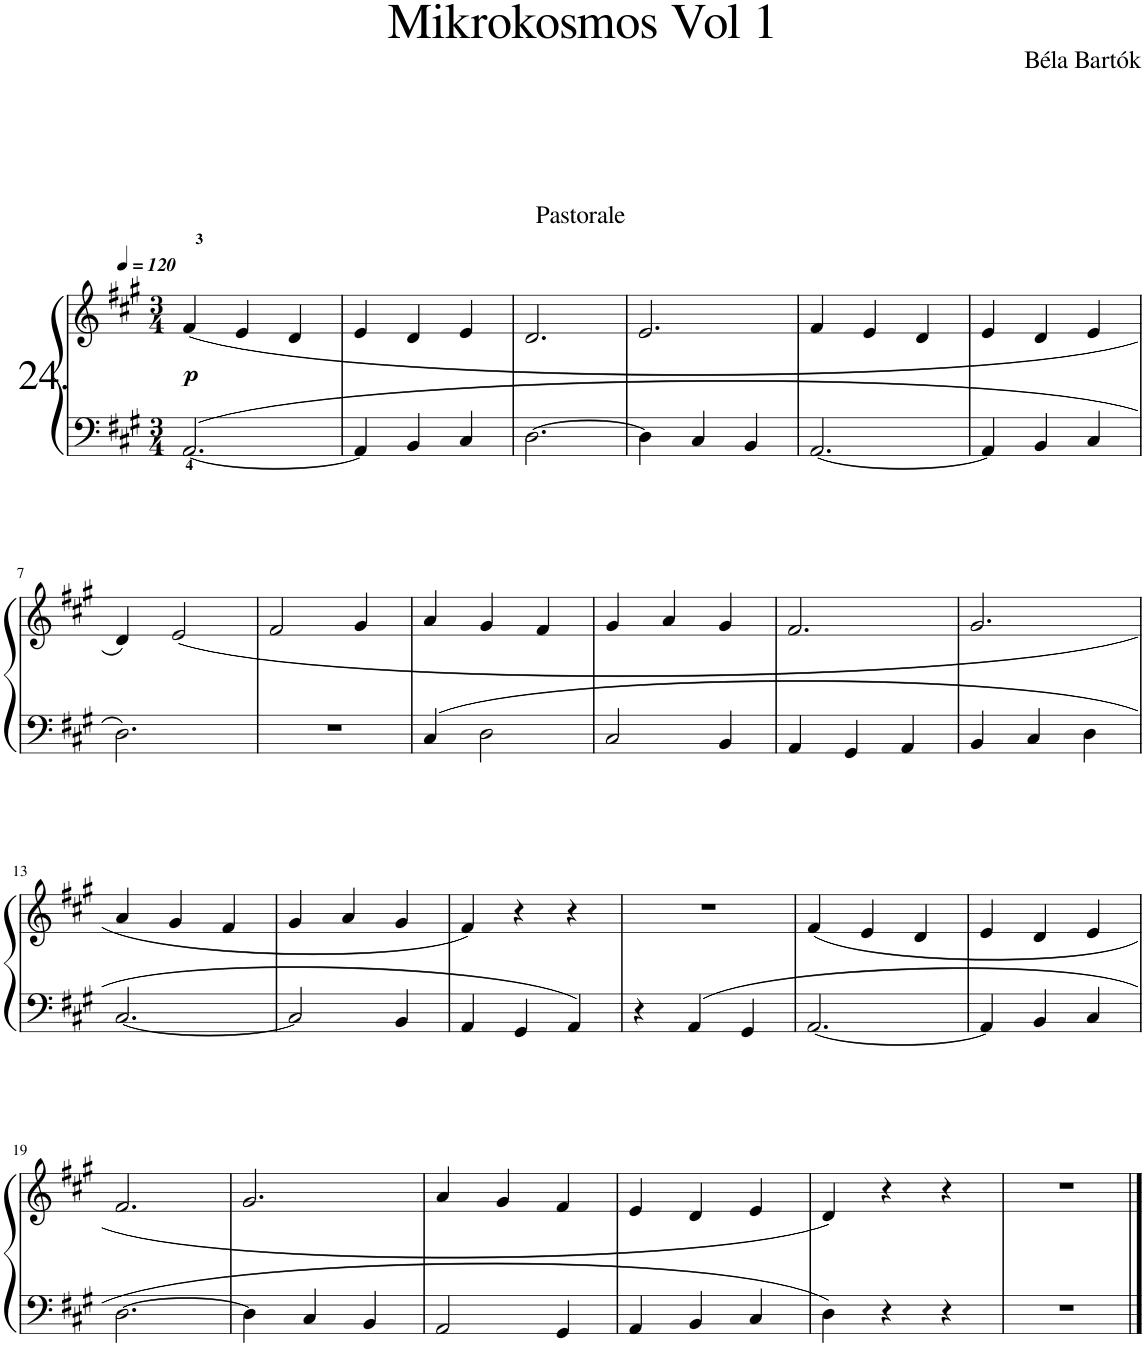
**kern	**kern	**dynam
*part1	*part1	*part1
*staff2	*staff1	*staff1/2
*I"Piano	*	*
*I'Pno.	*	*
*clefF4	*clefG2	*
*k[f#c#g#]	*k[f#c#g#]	*
*M3/4	*M3/4	*
*MM120	*MM120	*
=1	=1	=1
!	!	!LO:DY:b
[2.AA/	(4f#/	p
.	4e/	.
.	4d/	.
=2	=2	=2
4AA/]	4e/	.
4BB/	4d/	.
4C#/	4e/	.
=3	=3	=3
[2.D\	2.d/	.
=4	=4	=4
4D\]	2.e/	.
4C#/	.	.
4BB/	.	.
=5	=5	=5
[2.AA/	4f#/	.
.	4e/	.
.	4d/	.
=6	=6	=6
4AA/]	4e/	.
4BB/	4d/	.
4C#/	4e/	.
!!LO:LB:g=z
=7	=7	=7
2.D\	4d/)	.
.	(2e/	.
=8	=8	=8
2.r	2f#/	.
.	4g#/	.
=9	=9	=9
4C#/	4a/	.
2D\	4g#/	.
.	4f#/	.
=10	=10	=10
2C#/	4g#/	.
.	4a/	.
4BB/	4g#/	.
=11	=11	=11
4AA/	2.f#/	.
4GG#/	.	.
4AA/	.	.
=12	=12	=12
4BB/	2.g#/	.
4C#/	.	.
4D\	.	.
!!LO:LB:g=z
=13	=13	=13
[2.C#/	4a/	.
.	4g#/	.
.	4f#/	.
=14	=14	=14
2C#/]	4g#/	.
.	4a/	.
4BB/	4g#/	.
=15	=15	=15
4AA/	4f#/)	.
4GG#/	4r	.
4AA/	4r	.
=16	=16	=16
4r	2.r	.
4AA/	.	.
4GG#/	.	.
=17	=17	=17
[2.AA/	(4f#/	.
.	4e/	.
.	4d/	.
=18	=18	=18
4AA/]	4e/	.
4BB/	4d/	.
4C#/	4e/	.
!!LO:LB:g=z
=19	=19	=19
[2.D\	2.f#/	.
=20	=20	=20
4D\]	2.g#/	.
4C#/	.	.
4BB/	.	.
=21	=21	=21
2AA/	4a/	.
.	4g#/	.
4GG#/	4f#/	.
=22	=22	=22
4AA/	4e/	.
4BB/	4d/	.
4C#/	4e/	.
=23	=23	=23
4D\	4d/)	.
4r	4r	.
4r	4r	.
=24	=24	=24
2.r	2.r	.
==	==	==
*-	*-	*-
